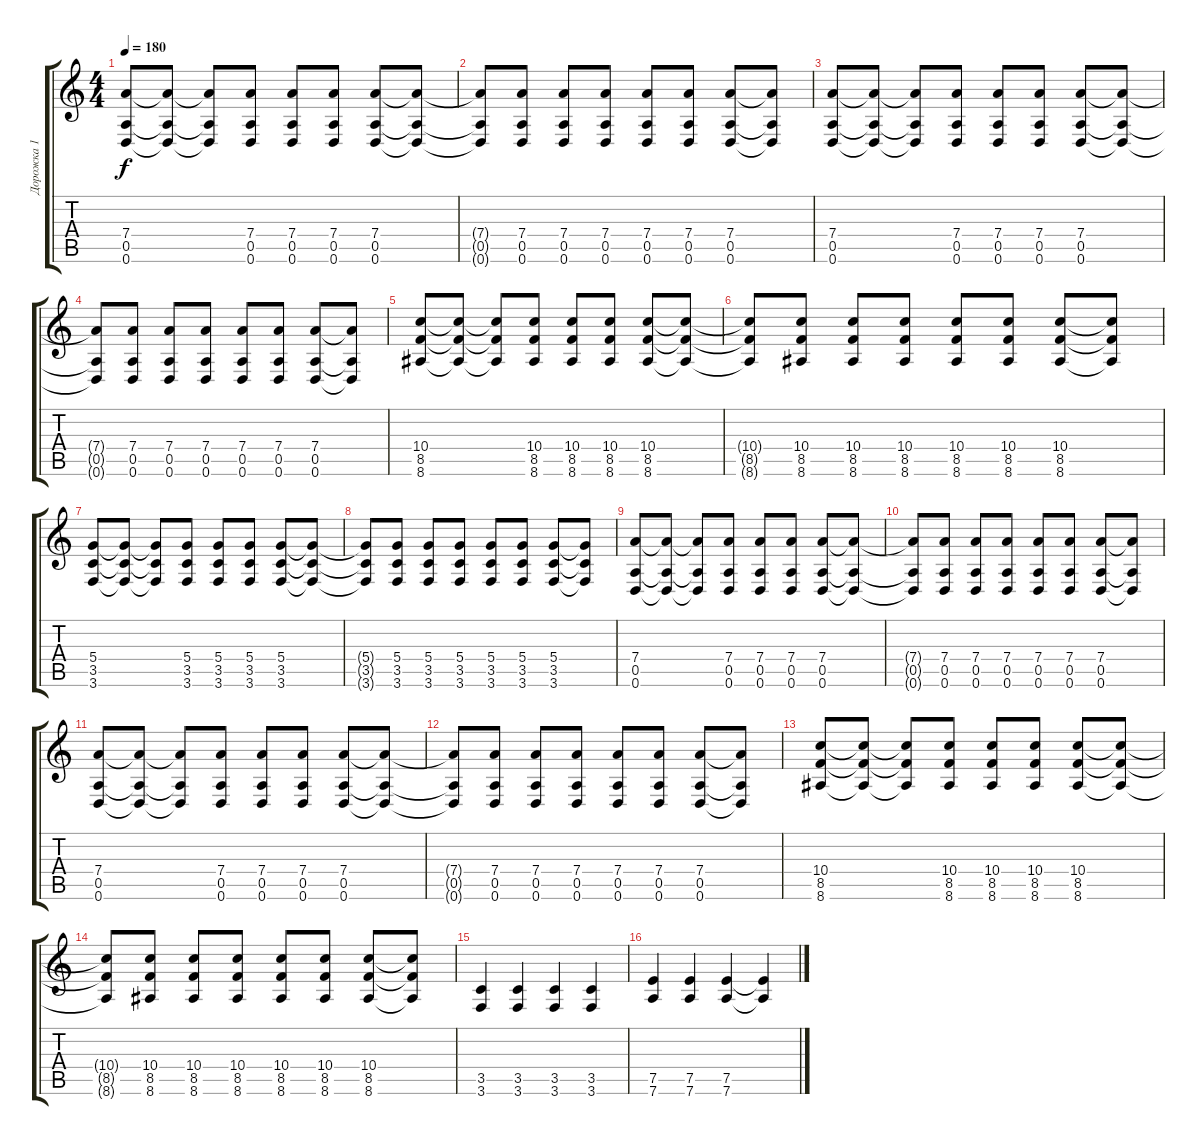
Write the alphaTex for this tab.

\track ("Дорожка 1" "Дорожка 1") {instrument distortionguitar}
\staff {score tabs}
\tuning (E4 B3 G3 D3 A2 D2) {hide}
\ts (4 4)
\tempo 180
\clef g2
\ks c
(7.4 0.5 0.6).8{dy f} (7.4{t} 0.5{t} 0.6{t}).8 (7.4{t} 0.5{t} 0.6{t}).8 (7.4 0.5 0.6).8 (7.4 0.5 0.6).8 (7.4 0.5 0.6).8 (7.4 0.5 0.6).8 (7.4{t} 0.5{t} 0.6{t}).8 |
(7.4{t} 0.5{t} 0.6{t}).8 (7.4 0.5 0.6).8 (7.4 0.5 0.6).8 (7.4 0.5 0.6).8 (7.4 0.5 0.6).8 (7.4 0.5 0.6).8 (7.4 0.5 0.6).8 (7.4{t} 0.5{t} 0.6{t}).8 |
(7.4 0.5 0.6).8 (7.4{t} 0.5{t} 0.6{t}).8 (7.4{t} 0.5{t} 0.6{t}).8 (7.4 0.5 0.6).8 (7.4 0.5 0.6).8 (7.4 0.5 0.6).8 (7.4 0.5 0.6).8 (7.4{t} 0.5{t} 0.6{t}).8 |
(7.4{t} 0.5{t} 0.6{t}).8 (7.4 0.5 0.6).8 (7.4 0.5 0.6).8 (7.4 0.5 0.6).8 (7.4 0.5 0.6).8 (7.4 0.5 0.6).8 (7.4 0.5 0.6).8 (7.4{t} 0.5{t} 0.6{t}).8 |
(10.4 8.5 8.6).8 (10.4{t} 8.5{t} 8.6{t}).8 (10.4{t} 8.5{t} 8.6{t}).8 (10.4 8.5 8.6).8 (10.4 8.5 8.6).8 (10.4 8.5 8.6).8 (10.4 8.5 8.6).8 (10.4{t} 8.5{t} 8.6{t}).8 |
(10.4{t} 8.5{t} 8.6{t}).8 (10.4 8.5 8.6).8 (10.4 8.5 8.6).8 (10.4 8.5 8.6).8 (10.4 8.5 8.6).8 (10.4 8.5 8.6).8 (10.4 8.5 8.6).8 (10.4{t} 8.5{t} 8.6{t}).8 |
(5.4 3.5 3.6).8 (5.4{t} 3.5{t} 3.6{t}).8 (5.4{t} 3.5{t} 3.6{t}).8 (5.4 3.5 3.6).8 (5.4 3.5 3.6).8 (5.4 3.5 3.6).8 (5.4 3.5 3.6).8 (5.4{t} 3.5{t} 3.6{t}).8 |
(5.4{t} 3.5{t} 3.6{t}).8 (5.4 3.5 3.6).8 (5.4 3.5 3.6).8 (5.4 3.5 3.6).8 (5.4 3.5 3.6).8 (5.4 3.5 3.6).8 (5.4 3.5 3.6).8 (5.4{t} 3.5{t} 3.6{t}).8 |
(7.4 0.5 0.6).8 (7.4{t} 0.5{t} 0.6{t}).8 (7.4{t} 0.5{t} 0.6{t}).8 (7.4 0.5 0.6).8 (7.4 0.5 0.6).8 (7.4 0.5 0.6).8 (7.4 0.5 0.6).8 (7.4{t} 0.5{t} 0.6{t}).8 |
(7.4{t} 0.5{t} 0.6{t}).8 (7.4 0.5 0.6).8 (7.4 0.5 0.6).8 (7.4 0.5 0.6).8 (7.4 0.5 0.6).8 (7.4 0.5 0.6).8 (7.4 0.5 0.6).8 (7.4{t} 0.5{t} 0.6{t}).8 |
(7.4 0.5 0.6).8 (7.4{t} 0.5{t} 0.6{t}).8 (7.4{t} 0.5{t} 0.6{t}).8 (7.4 0.5 0.6).8 (7.4 0.5 0.6).8 (7.4 0.5 0.6).8 (7.4 0.5 0.6).8 (7.4{t} 0.5{t} 0.6{t}).8 |
(7.4{t} 0.5{t} 0.6{t}).8 (7.4 0.5 0.6).8 (7.4 0.5 0.6).8 (7.4 0.5 0.6).8 (7.4 0.5 0.6).8 (7.4 0.5 0.6).8 (7.4 0.5 0.6).8 (7.4{t} 0.5{t} 0.6{t}).8 |
(10.4 8.5 8.6).8 (10.4{t} 8.5{t} 8.6{t}).8 (10.4{t} 8.5{t} 8.6{t}).8 (10.4 8.5 8.6).8 (10.4 8.5 8.6).8 (10.4 8.5 8.6).8 (10.4 8.5 8.6).8 (10.4{t} 8.5{t} 8.6{t}).8 |
(10.4{t} 8.5{t} 8.6{t}).8 (10.4 8.5 8.6).8 (10.4 8.5 8.6).8 (10.4 8.5 8.6).8 (10.4 8.5 8.6).8 (10.4 8.5 8.6).8 (10.4 8.5 8.6).8 (10.4{t} 8.5{t} 8.6{t}).8 |
(3.5 3.6).4 (3.5 3.6).4 (3.5 3.6).4 (3.5 3.6).4 |
(7.5 7.6).4 (7.5 7.6).4 (7.5 7.6).4 (7.5{t} 7.6{t}).4
